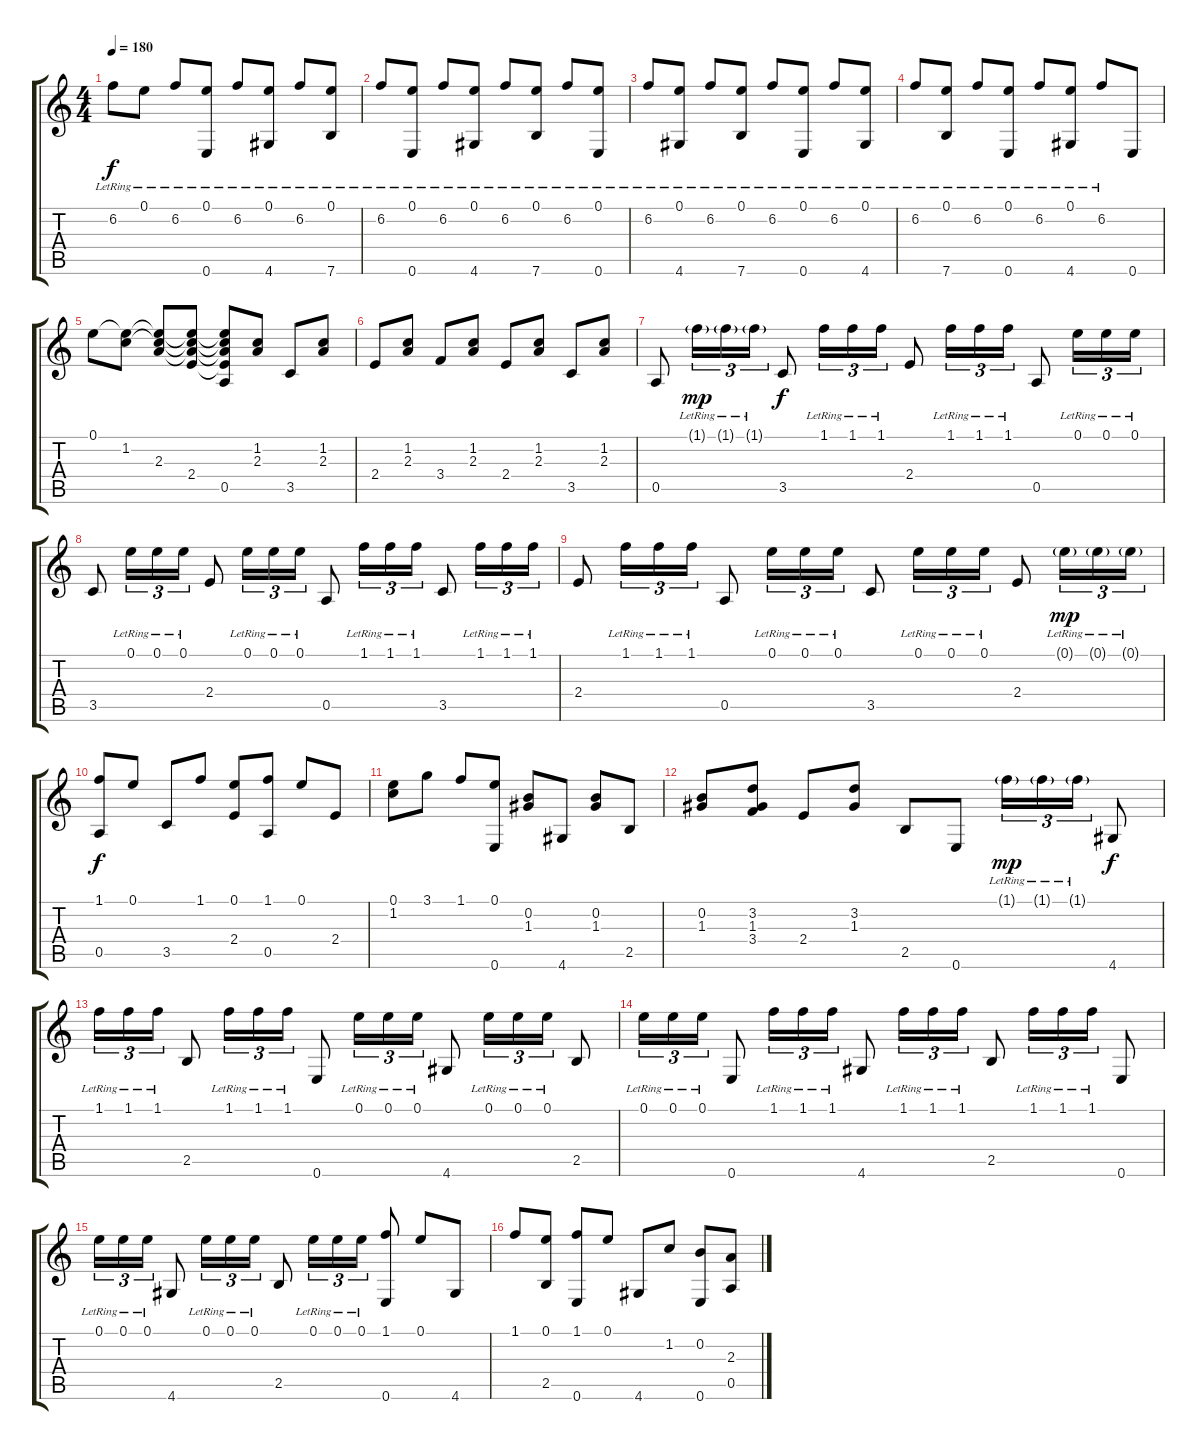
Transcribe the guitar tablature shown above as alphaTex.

\track "" {instrument acousticguitarnylon}
\staff {score tabs}
\tuning (E4 B3 G3 D3 A2 E2) {hide}
\ts (4 4)
\tempo 180
\clef g2
\ks c
6.2{lr}.8{dy f} 0.1{lr}.8 6.2{lr}.8 (0.1{lr} 0.6).8 6.2{lr}.8 (0.1{lr} 4.6).8 6.2{lr}.8 (0.1{lr} 7.6).8 |
6.2{lr}.8 (0.1{lr} 0.6).8 6.2{lr}.8 (0.1{lr} 4.6).8 6.2{lr}.8 (0.1{lr} 7.6).8 6.2{lr}.8 (0.1{lr} 0.6).8 |
6.2{lr}.8 (0.1{lr} 4.6).8 6.2{lr}.8 (0.1{lr} 7.6).8 6.2{lr}.8 (0.1{lr} 0.6).8 6.2{lr}.8 (0.1{lr} 4.6).8 |
6.2{lr}.8 (0.1{lr} 7.6).8 6.2{lr}.8 (0.1{lr} 0.6).8 6.2{lr}.8 (0.1{lr} 4.6).8 6.2{lr}.8 0.6.8 |
0.1.8 (0.1{t} 1.2).8 (0.1{t} 1.2{t} 2.3).8 (0.1{t} 1.2{t} 2.3{t} 2.4).8 (0.1{t} 1.2{t} 2.3{t} 2.4{t} 0.5).8 (1.2 2.3).8 3.5.8 (1.2 2.3).8 |
2.4.8 (1.2 2.3).8 3.4.8 (1.2 2.3).8 2.4.8 (1.2 2.3).8 3.5.8 (1.2 2.3).8 |
0.5.8 1.1{g lr}.16{tu (3 2) dy mp} 1.1{g lr}.16{tu (3 2)} 1.1{g lr}.16{tu (3 2)} 3.5.8{dy f} 1.1{lr}.16{tu (3 2)} 1.1{lr}.16{tu (3 2)} 1.1{lr}.16{tu (3 2)} 2.4.8 1.1{lr}.16{tu (3 2)} 1.1{lr}.16{tu (3 2)} 1.1{lr}.16{tu (3 2)} 0.5.8 0.1{lr}.16{tu (3 2)} 0.1{lr}.16{tu (3 2)} 0.1{lr}.16{tu (3 2)} |
3.5.8 0.1{lr}.16{tu (3 2)} 0.1{lr}.16{tu (3 2)} 0.1{lr}.16{tu (3 2)} 2.4.8 0.1{lr}.16{tu (3 2)} 0.1{lr}.16{tu (3 2)} 0.1{lr}.16{tu (3 2)} 0.5.8 1.1{lr}.16{tu (3 2)} 1.1{lr}.16{tu (3 2)} 1.1{lr}.16{tu (3 2)} 3.5.8 1.1{lr}.16{tu (3 2)} 1.1{lr}.16{tu (3 2)} 1.1{lr}.16{tu (3 2)} |
2.4.8 1.1{lr}.16{tu (3 2)} 1.1{lr}.16{tu (3 2)} 1.1{lr}.16{tu (3 2)} 0.5.8 0.1{lr}.16{tu (3 2)} 0.1{lr}.16{tu (3 2)} 0.1{lr}.16{tu (3 2)} 3.5.8 0.1{lr}.16{tu (3 2)} 0.1{lr}.16{tu (3 2)} 0.1{lr}.16{tu (3 2)} 2.4.8 0.1{g lr}.16{tu (3 2) dy mp} 0.1{g lr}.16{tu (3 2)} 0.1{g lr}.16{tu (3 2)} |
(1.1 0.5).8{dy f} 0.1.8 3.5.8 1.1.8 (0.1 2.4).8 (1.1 0.5).8 0.1.8 2.4.8 |
(0.1 1.2).8 3.1.8 1.1.8 (0.1 0.6).8 (0.2 1.3).8 4.6.8 (0.2 1.3).8 2.5.8 |
(0.2 1.3).8 (3.2 1.3 3.4).8 2.4.8 (3.2 1.3).8 2.5.8 0.6.8 1.1{g lr}.16{tu (3 2) dy mp} 1.1{g lr}.16{tu (3 2)} 1.1{g lr}.16{tu (3 2)} 4.6.8{dy f} |
1.1{lr}.16{tu (3 2)} 1.1{lr}.16{tu (3 2)} 1.1{lr}.16{tu (3 2)} 2.5.8 1.1{lr}.16{tu (3 2)} 1.1{lr}.16{tu (3 2)} 1.1{lr}.16{tu (3 2)} 0.6.8 0.1{lr}.16{tu (3 2)} 0.1{lr}.16{tu (3 2)} 0.1{lr}.16{tu (3 2)} 4.6.8 0.1{lr}.16{tu (3 2)} 0.1{lr}.16{tu (3 2)} 0.1{lr}.16{tu (3 2)} 2.5.8 |
0.1{lr}.16{tu (3 2)} 0.1{lr}.16{tu (3 2)} 0.1{lr}.16{tu (3 2)} 0.6.8 1.1{lr}.16{tu (3 2)} 1.1{lr}.16{tu (3 2)} 1.1{lr}.16{tu (3 2)} 4.6.8 1.1{lr}.16{tu (3 2)} 1.1{lr}.16{tu (3 2)} 1.1{lr}.16{tu (3 2)} 2.5.8 1.1{lr}.16{tu (3 2)} 1.1{lr}.16{tu (3 2)} 1.1{lr}.16{tu (3 2)} 0.6.8 |
0.1{lr}.16{tu (3 2)} 0.1{lr}.16{tu (3 2)} 0.1{lr}.16{tu (3 2)} 4.6.8 0.1{lr}.16{tu (3 2)} 0.1{lr}.16{tu (3 2)} 0.1{lr}.16{tu (3 2)} 2.5.8 0.1{lr}.16{tu (3 2)} 0.1{lr}.16{tu (3 2)} 0.1{lr}.16{tu (3 2)} (1.1 0.6).8 0.1.8 4.6.8 |
1.1.8 (0.1 2.5).8 (1.1 0.6).8 0.1.8 4.6.8 1.2.8 (0.2 0.6).8 (2.3 0.5).8
